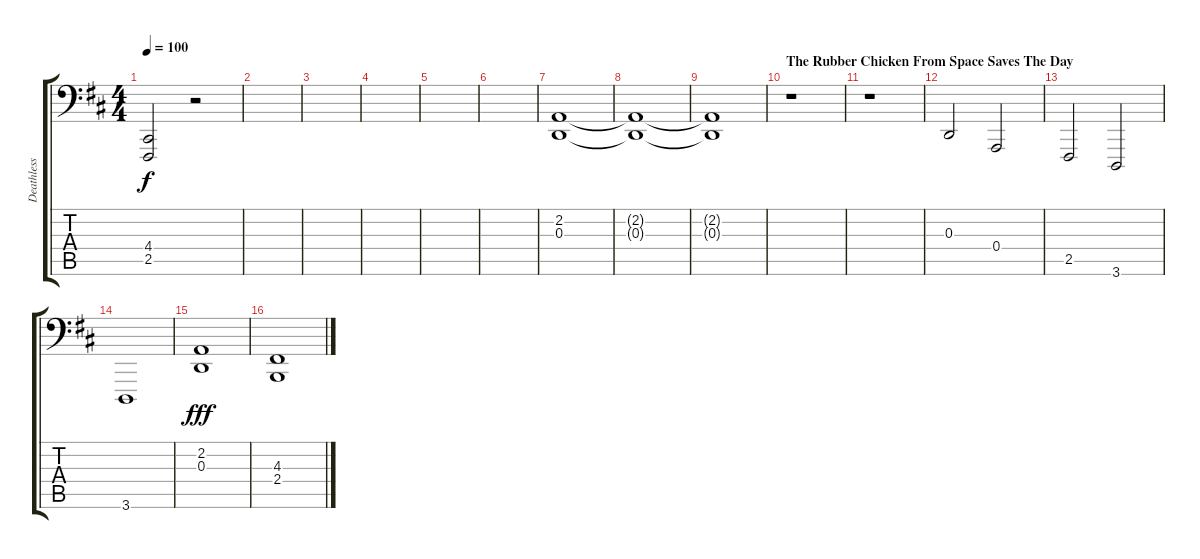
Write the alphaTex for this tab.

\track ("Deathless Horsie (Keyboards - low)" "Deathless ") {instrument synthbrass2}
\staff {score tabs}
\tuning (C3 G2 D2 A1 E1 B0) {hide}
\ts (4 4)
\tempo 100
\clef f4
\ks d
(4.4 2.5).2{dy f} r.2 |
|
|
|
|
|
(2.2 0.3).1 |
(2.2{t} 0.3{t}).1 |
(2.2{t} 0.3{t}).1 |
\section ("" "The Rubber Chicken From Space Saves The Day")
r.1 |
r.1 |
0.3.2 0.4.2 |
2.5.2 3.6.2 |
3.6.1 |
(2.2 0.3).1{dy fff} |
(4.3 2.4).1
